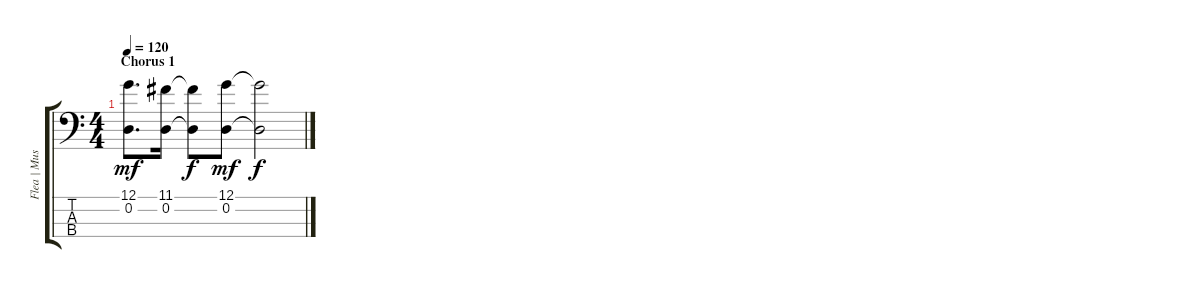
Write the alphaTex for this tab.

\track ("Flea | Music Man Stingray | Bass" "Flea | Mus") {instrument electricbassfinger}
\staff {score tabs}
\tuning (G2 D2 A1 E1) {hide}
\ts (4 4)
\section ("" "Chorus 1")
\tempo 120
\clef f4
\ks c
(12.1 0.2).8{d dy mf} (11.1 0.2).16 (11.1{t} 0.2{t}).8{dy f} (12.1 0.2).8{dy mf} (12.1{t} 0.2{t}).2{dy f}
